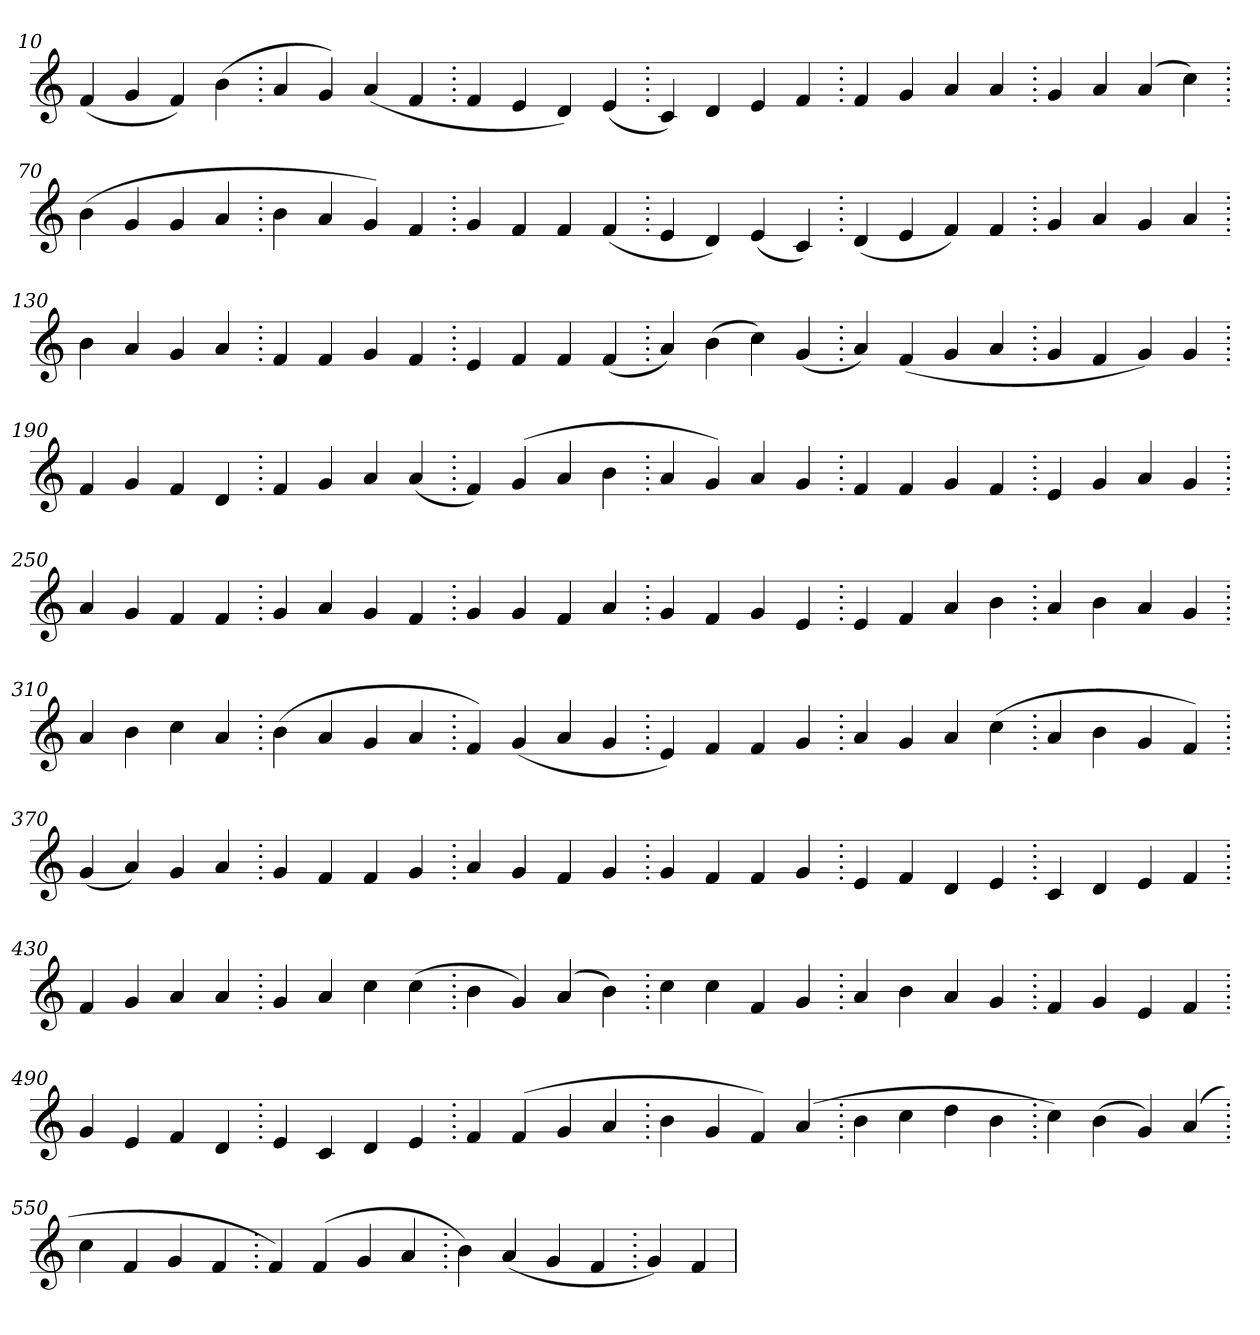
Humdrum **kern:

**kern
*part1
*staff1
*clefG2
=10.
(>4f
4g
4f)
(>4b
=20.
4a
4g)
(>4a
4f
=30.
4f
4e
4d)
(>4e
=40.
4c)
4d
4e
4f
=50.
4f
4g
4a
4a
=60.
4g
4a
(>4a
4cc)
=70.
(>4b
4g
4g
4a
=80.
4b
4a
4g)
4f
=90.
4g
4f
4f
(>4f
=100.
4e
4d)
(>4e
4c)
=110.
(>4d
4e
4f)
4f
=120.
4g
4a
4g
4a
=130.
4b
4a
4g
4a
=140.
4f
4f
4g
4f
=150.
4e
4f
4f
(>4f
=160.
4a)
(>4b
4cc)
(>4g
=170.
4a)
(>4f
4g
4a
=180.
4g
4f
4g)
4g
=190.
4f
4g
4f
4d
=200.
4f
4g
4a
(>4a
=210.
4f)
(>4g
4a
4b
=220.
4a
4g)
4a
4g
=230.
4f
4f
4g
4f
=240.
4e
4g
4a
4g
=250.
4a
4g
4f
4f
=260.
4g
4a
4g
4f
=270.
4g
4g
4f
4a
=280.
4g
4f
4g
4e
=290.
4e
4f
4a
4b
=300.
4a
4b
4a
4g
=310.
4a
4b
4cc
4a
=320.
(>4b
4a
4g
4a
=330.
4f)
(>4g
4a
4g
=340.
4e)
4f
4f
4g
=350.
4a
4g
4a
(>4cc
=360.
4a
4b
4g
4f)
=370.
(>4g
4a)
4g
4a
=380.
4g
4f
4f
4g
=390.
4a
4g
4f
4g
=400.
4g
4f
4f
4g
=410.
4e
4f
4d
4e
=420.
4c
4d
4e
4f
=430.
4f
4g
4a
4a
=440.
4g
4a
4cc
(>4cc
=450.
4b
4g)
(>4a
4b)
=460.
4cc
4cc
4f
4g
=470.
4a
4b
4a
4g
=480.
4f
4g
4e
4f
=490.
4g
4e
4f
4d
=500.
4e
4c
4d
4e
=510.
4f
(>4f
4g
4a
=520.
4b
4g
4f)
(>4a
=530.
4b
4cc
4dd
4b
=540.
4cc)
(>4b
4g)
(>4a
=550.
4cc
4f
4g
4f
=560.
4f)
(>4f
4g
4a
=570.
4b)
(>4a
4g
4f
=580.
4g)
4f
=
*-
